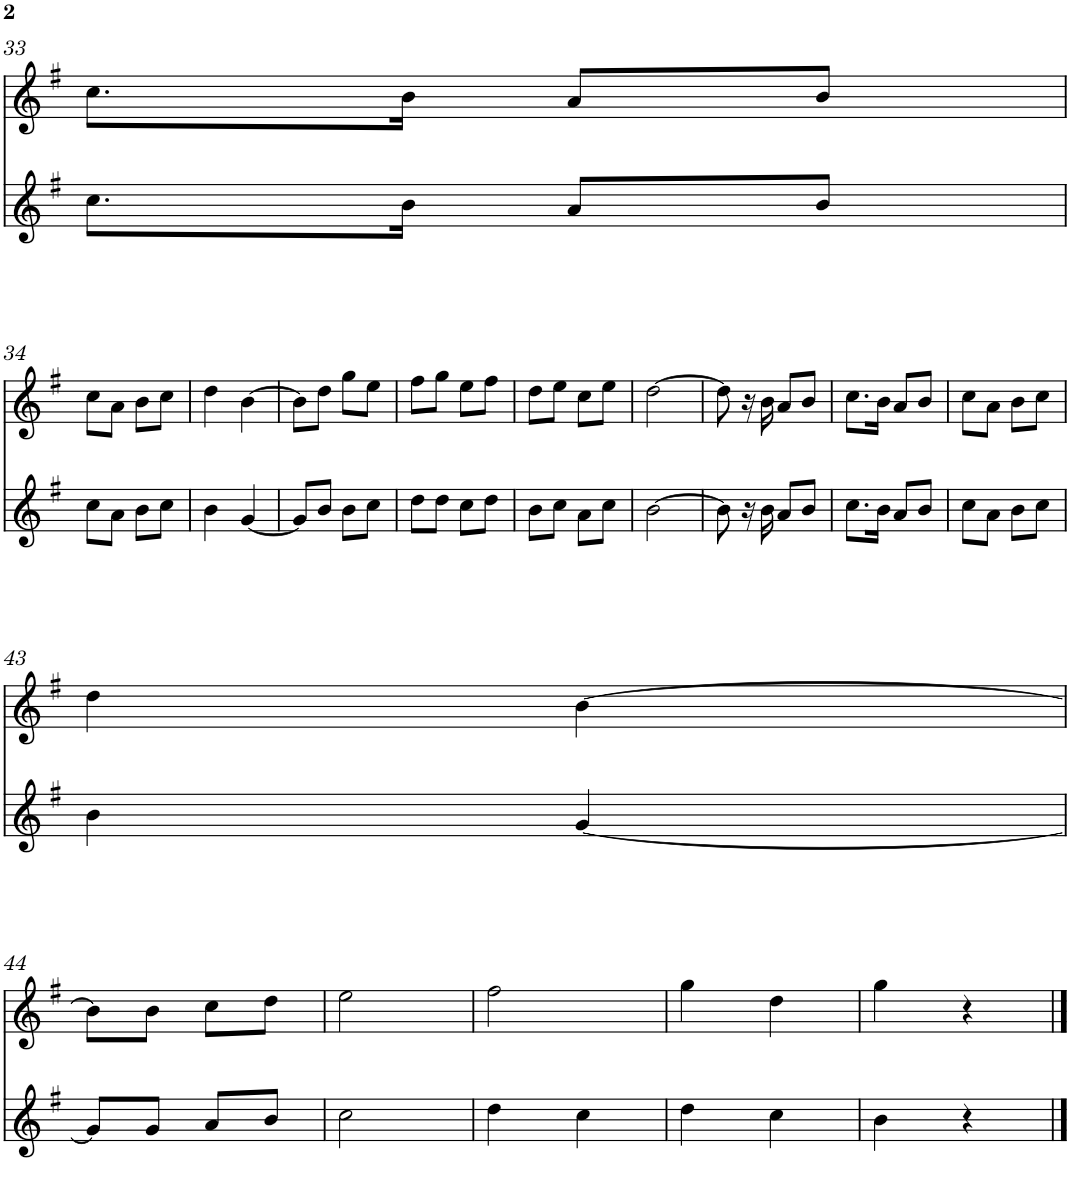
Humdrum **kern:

**kern	**kern
*part2	*part1
*staff2	*staff1
*I"Gralla 2	*I"Gralla 1
!!LO:PB:g=z
*clefG2	*clefG2
*k[f#]	*k[f#]
*M2/4	*M2/4
=33	=33
8.cc\L	8.cc\L
16b\Jk	16b\Jk
8a/L	8a/L
8b/J	8b/J
!!LO:LB:g=z
=34	=34
8cc\L	8cc\L
8a\J	8a\J
8b\L	8b\L
8cc\J	8cc\J
=35	=35
4b\	4dd\
[4g/	[4b\
=36	=36
8g/L]	8b\L]
8b/J	8dd\J
8b\L	8gg\L
8cc\J	8ee\J
=37	=37
8dd\L	8ff#\L
8dd\J	8gg\J
8cc\L	8ee\L
8dd\J	8ff#\J
=38	=38
8b\L	8dd\L
8cc\J	8ee\J
8a\L	8cc\L
8cc\J	8ee\J
=39	=39
[2b\	[2dd\
=40	=40
8b\]	8dd\]
16r	16r
16b\	16b\
8a/L	8a/L
8b/J	8b/J
=41	=41
8.cc\L	8.cc\L
16b\Jk	16b\Jk
8a/L	8a/L
8b/J	8b/J
=42	=42
8cc\L	8cc\L
8a\J	8a\J
8b\L	8b\L
8cc\J	8cc\J
!!LO:LB:g=z
=43	=43
4b\	4dd\
[4g/	[4b\
!!LO:LB:g=z
=44	=44
8g/L]	8b\L]
8g/J	8b\J
8a/L	8cc\L
8b/J	8dd\J
=45	=45
2cc\	2ee\
=46	=46
4dd\	2ff#\
4cc\	.
=47	=47
4dd\	4gg\
4cc\	4dd\
=48	=48
4b\	4gg\
4r	4r
==	==
*-	*-
